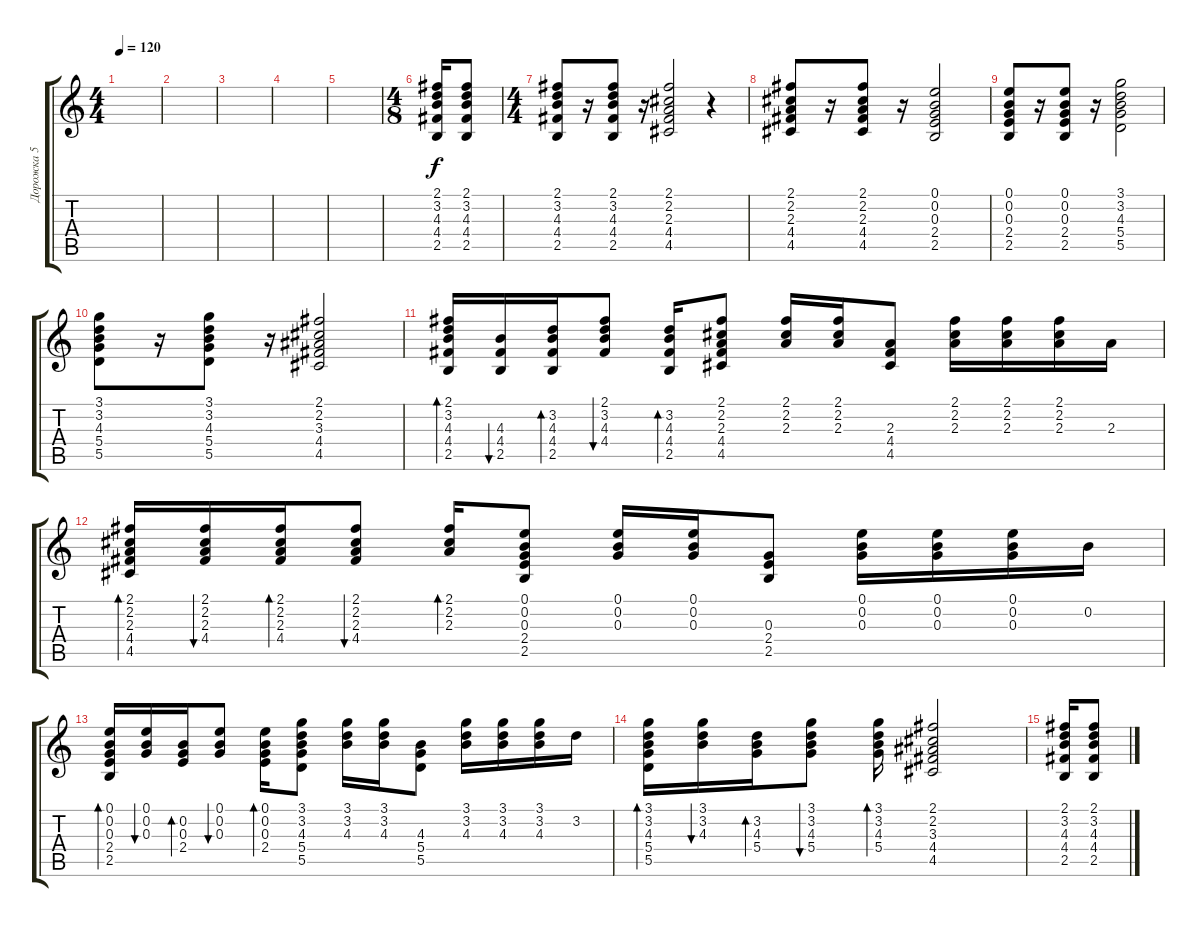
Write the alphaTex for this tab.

\track ("Дорожка 5" "Дорожка 5") {instrument acousticguitarsteel}
\staff {score tabs}
\tuning (E4 B3 G3 D3 A2 E2) {hide}
\ts (4 4)
\tempo 120
\clef g2
\ks c
|
|
|
|
|
\ts (4 8)
(2.1 3.2 4.3 4.4 2.5).16 (2.1 3.2 4.3 4.4 2.5).8 |
\ts (4 4)
(2.1 3.2 4.3 4.4 2.5).8 r.16 (2.1 3.2 4.3 4.4 2.5).8 r.16 (2.1 2.2 2.3 4.4 4.5).2 r.4 |
(2.1 2.2 2.3 4.4 4.5).8 r.16 (2.1 2.2 2.3 4.4 4.5).8 r.16 (0.1 0.2 0.3 2.4 2.5).2 |
(0.1 0.2 0.3 2.4 2.5).8 r.16 (0.1 0.2 0.3 2.4 2.5).8 r.16 (3.1 3.2 4.3 5.4 5.5).2 |
(3.1 3.2 4.3 5.4 5.5).8 r.16 (3.1 3.2 4.3 5.4 5.5).8 r.16 (2.1 2.2 3.3 4.4 4.5).2 |
(2.1 3.2 4.3 4.4 2.5).16{bd 60} (4.3 4.4 2.5).16{bu 60} (3.2 4.3 4.4 2.5).16{bd 60} (2.1 3.2 4.3 4.4).8{bu 60} (3.2 4.3 4.4 2.5).16{bd 60} (2.1 2.2 2.3 4.4 4.5).8 (2.1 2.2 2.3).16 (2.1 2.2 2.3).16 (2.3 4.4 4.5).8 (2.1 2.2 2.3).16 (2.1 2.2 2.3).16 (2.1 2.2 2.3).16 2.3.16 |
(2.1 2.2 2.3 4.4 4.5).16{bd 60} (2.1 2.2 2.3 4.4).16{bu 60} (2.1 2.2 2.3 4.4).16{bd 60} (2.1 2.2 2.3 4.4).8{bu 60} (2.1 2.2 2.3).16{bd 60} (0.1 0.2 0.3 2.4 2.5).8 (0.1 0.2 0.3).16 (0.1 0.2 0.3).16 (0.3 2.4 2.5).8 (0.1 0.2 0.3).16 (0.1 0.2 0.3).16 (0.1 0.2 0.3).16 0.2.16 |
(0.1 0.2 0.3 2.4 2.5).16{bd 60} (0.1 0.2 0.3).16{bu 60} (0.2 0.3 2.4).16{bd 60} (0.1 0.2 0.3).8{bu 60} (0.1 0.2 0.3 2.4).16{bd 60} (3.1 3.2 4.3 5.4 5.5).8 (3.1 3.2 4.3).16 (3.1 3.2 4.3).16 (4.3 5.4 5.5).8 (3.1 3.2 4.3).16 (3.1 3.2 4.3).16 (3.1 3.2 4.3).16 3.2.16 |
(3.1 3.2 4.3 5.4 5.5).16{bd 60} (3.1 3.2 4.3).16{bu 60} (3.2 4.3 5.4).16{bd 60} (3.1 3.2 4.3 5.4).8{bu 60} (3.1 3.2 4.3 5.4).16{bd 60} (2.1 2.2 3.3 4.4 4.5).2 |
(2.1 3.2 4.3 4.4 2.5).16 (2.1 3.2 4.3 4.4 2.5).8
